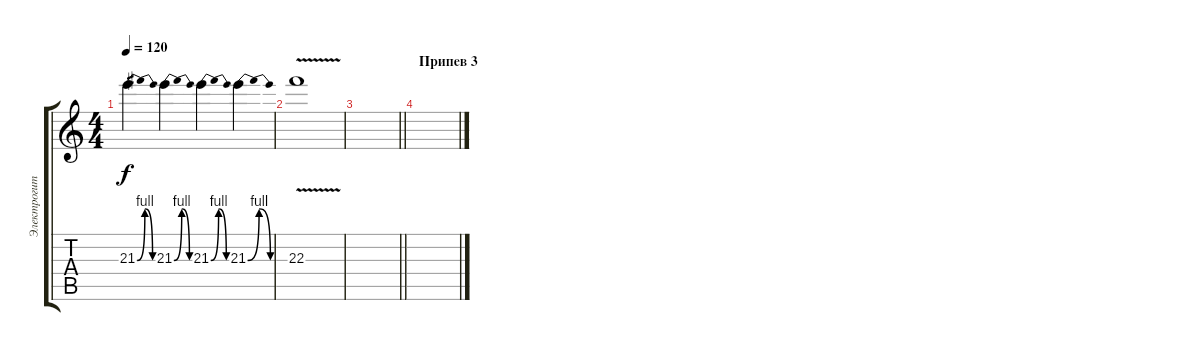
\track ("Электрогитара" "Электрогит") {instrument distortionguitar}
\staff {score tabs}
\tuning (E4 B3 G3 D3 A2 E2) {hide}
\ts (4 4)
\tempo 120
\clef g2
\ks c
21.3{be (bendrelease 0 0 21 4 40 4 60 0)}.4{dy f} 21.3{be (bendrelease 0 0 20 4 40 4 60 0)}.4 21.3{be (bendrelease 0 0 20 4 41 4 60 0)}.4 21.3{be (bendrelease 0 0 20 4 41 4 60 0)}.4 |
22.3{v}.1 |
\barLineRight lightlight
|
\section ("" "Припев 3")
